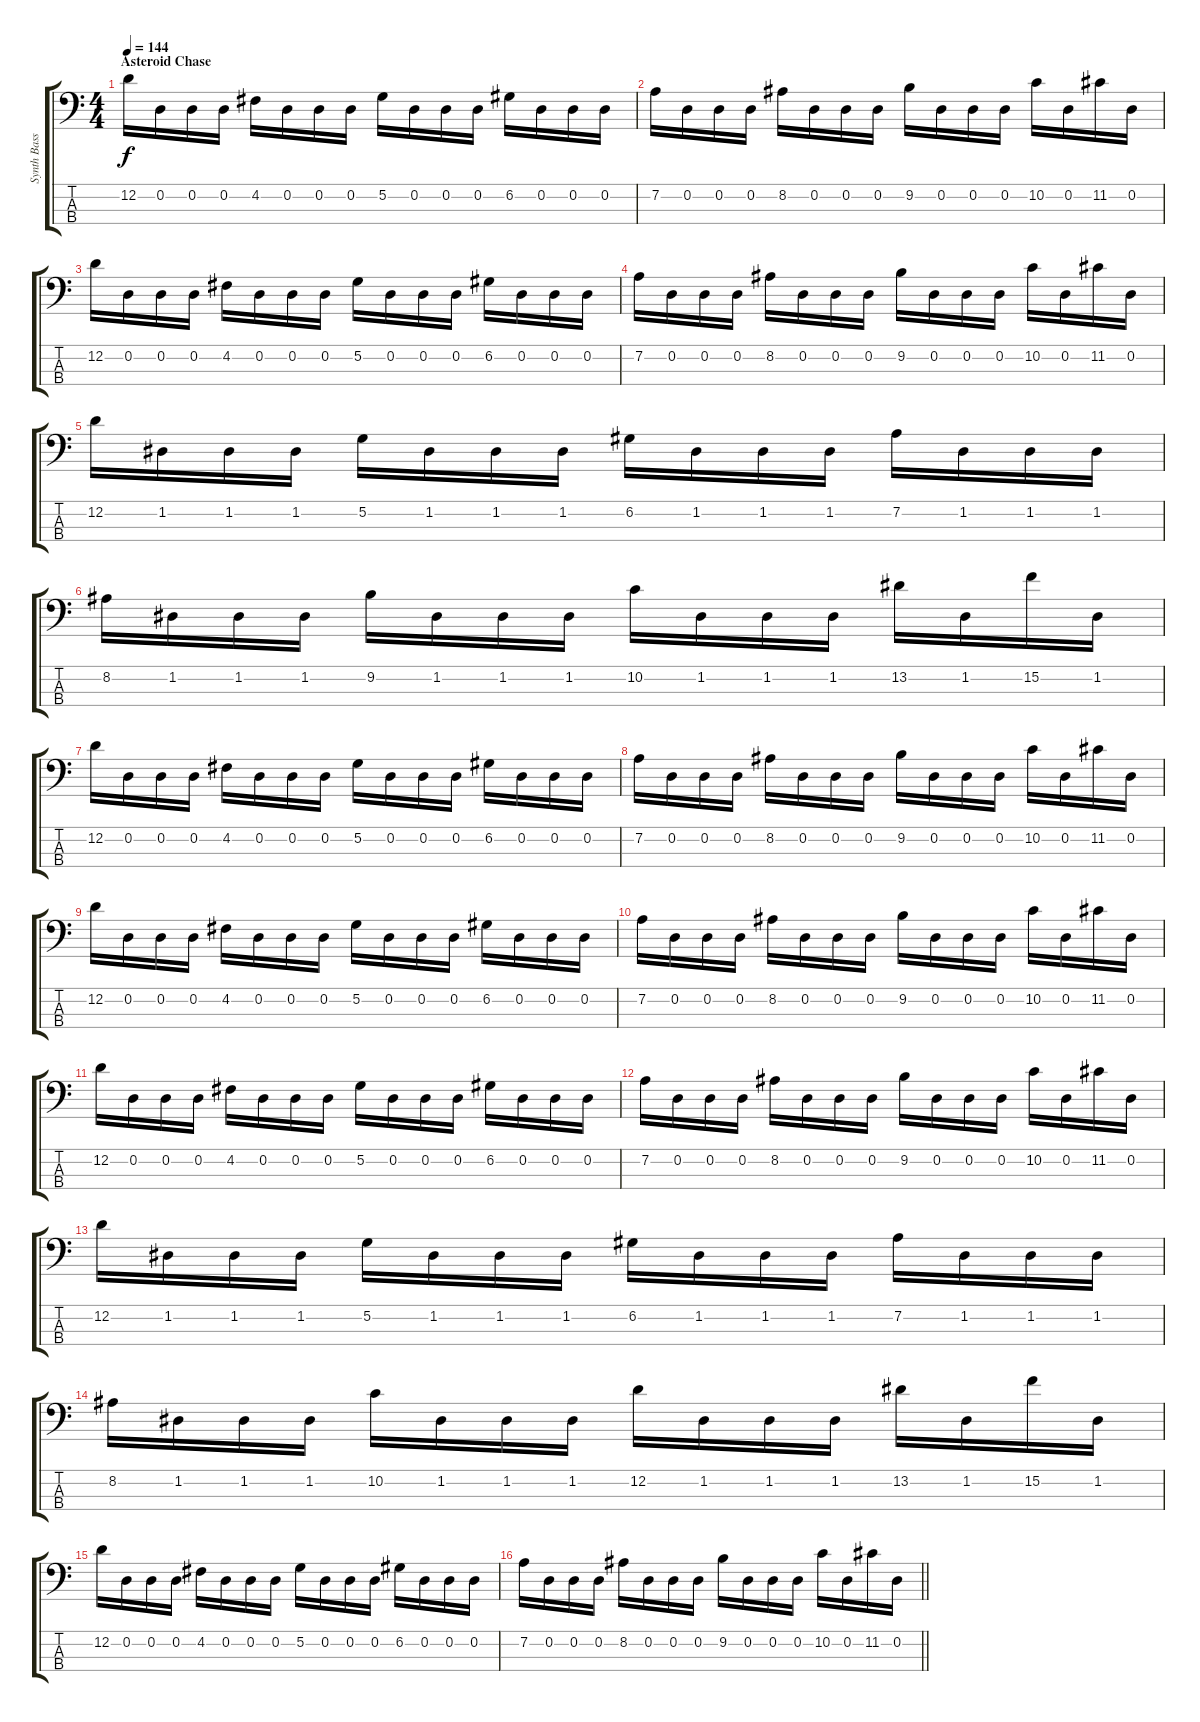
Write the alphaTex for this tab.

\track ("Synth Bass" "Synth Bass") {instrument synthbass1}
\staff {score tabs}
\tuning (G2 D2 A1 E1) {hide}
\ts (4 4)
\section ("" "Asteroid Chase")
\tempo 144
\clef f4
\ks c
12.2.16{dy f} 0.2.16 0.2.16 0.2.16 4.2.16 0.2.16 0.2.16 0.2.16 5.2.16 0.2.16 0.2.16 0.2.16 6.2.16 0.2.16 0.2.16 0.2.16 |
7.2.16 0.2.16 0.2.16 0.2.16 8.2.16 0.2.16 0.2.16 0.2.16 9.2.16 0.2.16 0.2.16 0.2.16 10.2.16 0.2.16 11.2.16 0.2.16 |
12.2.16 0.2.16 0.2.16 0.2.16 4.2.16 0.2.16 0.2.16 0.2.16 5.2.16 0.2.16 0.2.16 0.2.16 6.2.16 0.2.16 0.2.16 0.2.16 |
7.2.16 0.2.16 0.2.16 0.2.16 8.2.16 0.2.16 0.2.16 0.2.16 9.2.16 0.2.16 0.2.16 0.2.16 10.2.16 0.2.16 11.2.16 0.2.16 |
12.2.16 1.2.16 1.2.16 1.2.16 5.2.16 1.2.16 1.2.16 1.2.16 6.2.16 1.2.16 1.2.16 1.2.16 7.2.16 1.2.16 1.2.16 1.2.16 |
8.2.16 1.2.16 1.2.16 1.2.16 9.2.16 1.2.16 1.2.16 1.2.16 10.2.16 1.2.16 1.2.16 1.2.16 13.2.16 1.2.16 15.2.16 1.2.16 |
12.2.16 0.2.16 0.2.16 0.2.16 4.2.16 0.2.16 0.2.16 0.2.16 5.2.16 0.2.16 0.2.16 0.2.16 6.2.16 0.2.16 0.2.16 0.2.16 |
7.2.16 0.2.16 0.2.16 0.2.16 8.2.16 0.2.16 0.2.16 0.2.16 9.2.16 0.2.16 0.2.16 0.2.16 10.2.16 0.2.16 11.2.16 0.2.16 |
12.2.16 0.2.16 0.2.16 0.2.16 4.2.16 0.2.16 0.2.16 0.2.16 5.2.16 0.2.16 0.2.16 0.2.16 6.2.16 0.2.16 0.2.16 0.2.16 |
7.2.16 0.2.16 0.2.16 0.2.16 8.2.16 0.2.16 0.2.16 0.2.16 9.2.16 0.2.16 0.2.16 0.2.16 10.2.16 0.2.16 11.2.16 0.2.16 |
12.2.16 0.2.16 0.2.16 0.2.16 4.2.16 0.2.16 0.2.16 0.2.16 5.2.16 0.2.16 0.2.16 0.2.16 6.2.16 0.2.16 0.2.16 0.2.16 |
7.2.16 0.2.16 0.2.16 0.2.16 8.2.16 0.2.16 0.2.16 0.2.16 9.2.16 0.2.16 0.2.16 0.2.16 10.2.16 0.2.16 11.2.16 0.2.16 |
12.2.16 1.2.16 1.2.16 1.2.16 5.2.16 1.2.16 1.2.16 1.2.16 6.2.16 1.2.16 1.2.16 1.2.16 7.2.16 1.2.16 1.2.16 1.2.16 |
8.2.16 1.2.16 1.2.16 1.2.16 10.2.16 1.2.16 1.2.16 1.2.16 12.2.16 1.2.16 1.2.16 1.2.16 13.2.16 1.2.16 15.2.16 1.2.16 |
12.2.16 0.2.16 0.2.16 0.2.16 4.2.16 0.2.16 0.2.16 0.2.16 5.2.16 0.2.16 0.2.16 0.2.16 6.2.16 0.2.16 0.2.16 0.2.16 |
\barLineRight lightlight
7.2.16 0.2.16 0.2.16 0.2.16 8.2.16 0.2.16 0.2.16 0.2.16 9.2.16 0.2.16 0.2.16 0.2.16 10.2.16 0.2.16 11.2.16 0.2.16
